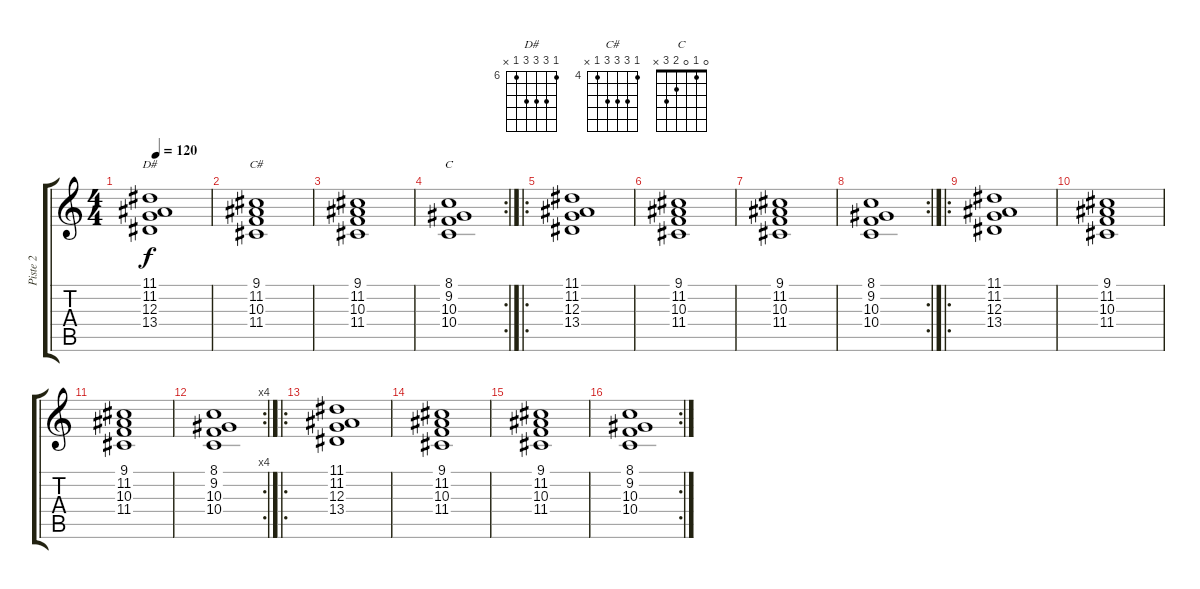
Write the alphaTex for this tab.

\track ("Piste 2" "Piste 2") {instrument pad8sweep}
\staff {score tabs}
\tuning (E4 B3 G3 D3 A2 E2) {hide}
\chord ("D#" 6 8 8 8 6 x) {firstfret 6}
\chord ("C#" 4 6 6 6 4 x) {firstfret 4}
\chord ("C" 0 1 0 2 3 x)
\ts (4 4)
\tempo 120
\clef g2
\ks c
(11.1 11.2 12.3 13.4).1{ch "D#" dy f instrument pad8sweep} |
(9.1 11.2 10.3 11.4).1{ch "C#"} |
(9.1 11.2 10.3 11.4).1 |
\rc 2
(8.1 9.2 10.3 10.4).1{ch "C"} |
\ro
(11.1 11.2 12.3 13.4).1 |
(9.1 11.2 10.3 11.4).1 |
(9.1 11.2 10.3 11.4).1 |
\rc 2
(8.1 9.2 10.3 10.4).1 |
\ro
(11.1 11.2 12.3 13.4).1 |
(9.1 11.2 10.3 11.4).1 |
(9.1 11.2 10.3 11.4).1 |
\rc 4
(8.1 9.2 10.3 10.4).1 |
\ro
(11.1 11.2 12.3 13.4).1 |
(9.1 11.2 10.3 11.4).1 |
(9.1 11.2 10.3 11.4).1 |
\rc 2
(8.1 9.2 10.3 10.4).1
